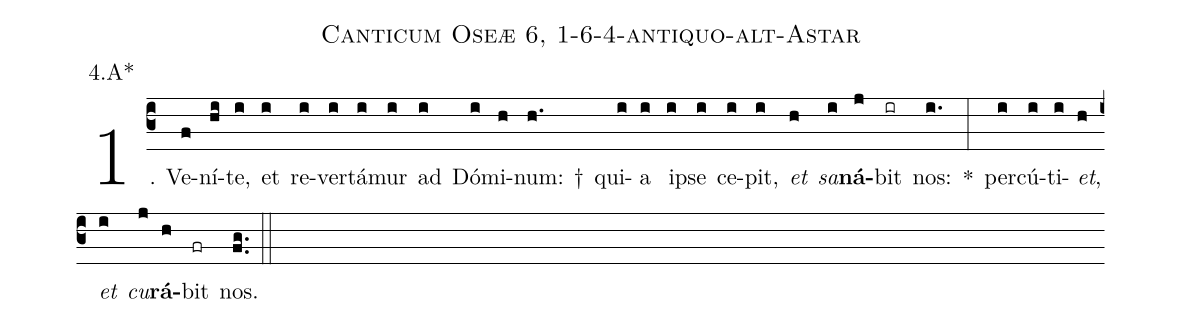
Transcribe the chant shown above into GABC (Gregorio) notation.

name: Canticum Oseæ 6, 1-6-4-antiquo-alt-Astar;
annotation: 4.A*;
%%
(c3)1. Ve(f)ní(hi)te,(i) et(i) re(i)ver(i)tá(i)mur(i) ad(i) Dó(i)mi(h)num: †(h.) qui(i)a(i) ip(i)se(i) ce(i)pit,(i) <i>et</i>(h) <i>sa</i>(i)<b>ná</b>(j)bit(ir) nos:(i.) *(:) per(i)cú(i)ti(i)<i>et</i>,(h) <i>et</i>(i) <i>cu</i>(j)<b>rá</b>(h)bit(fr) nos.(fg..) (::)
